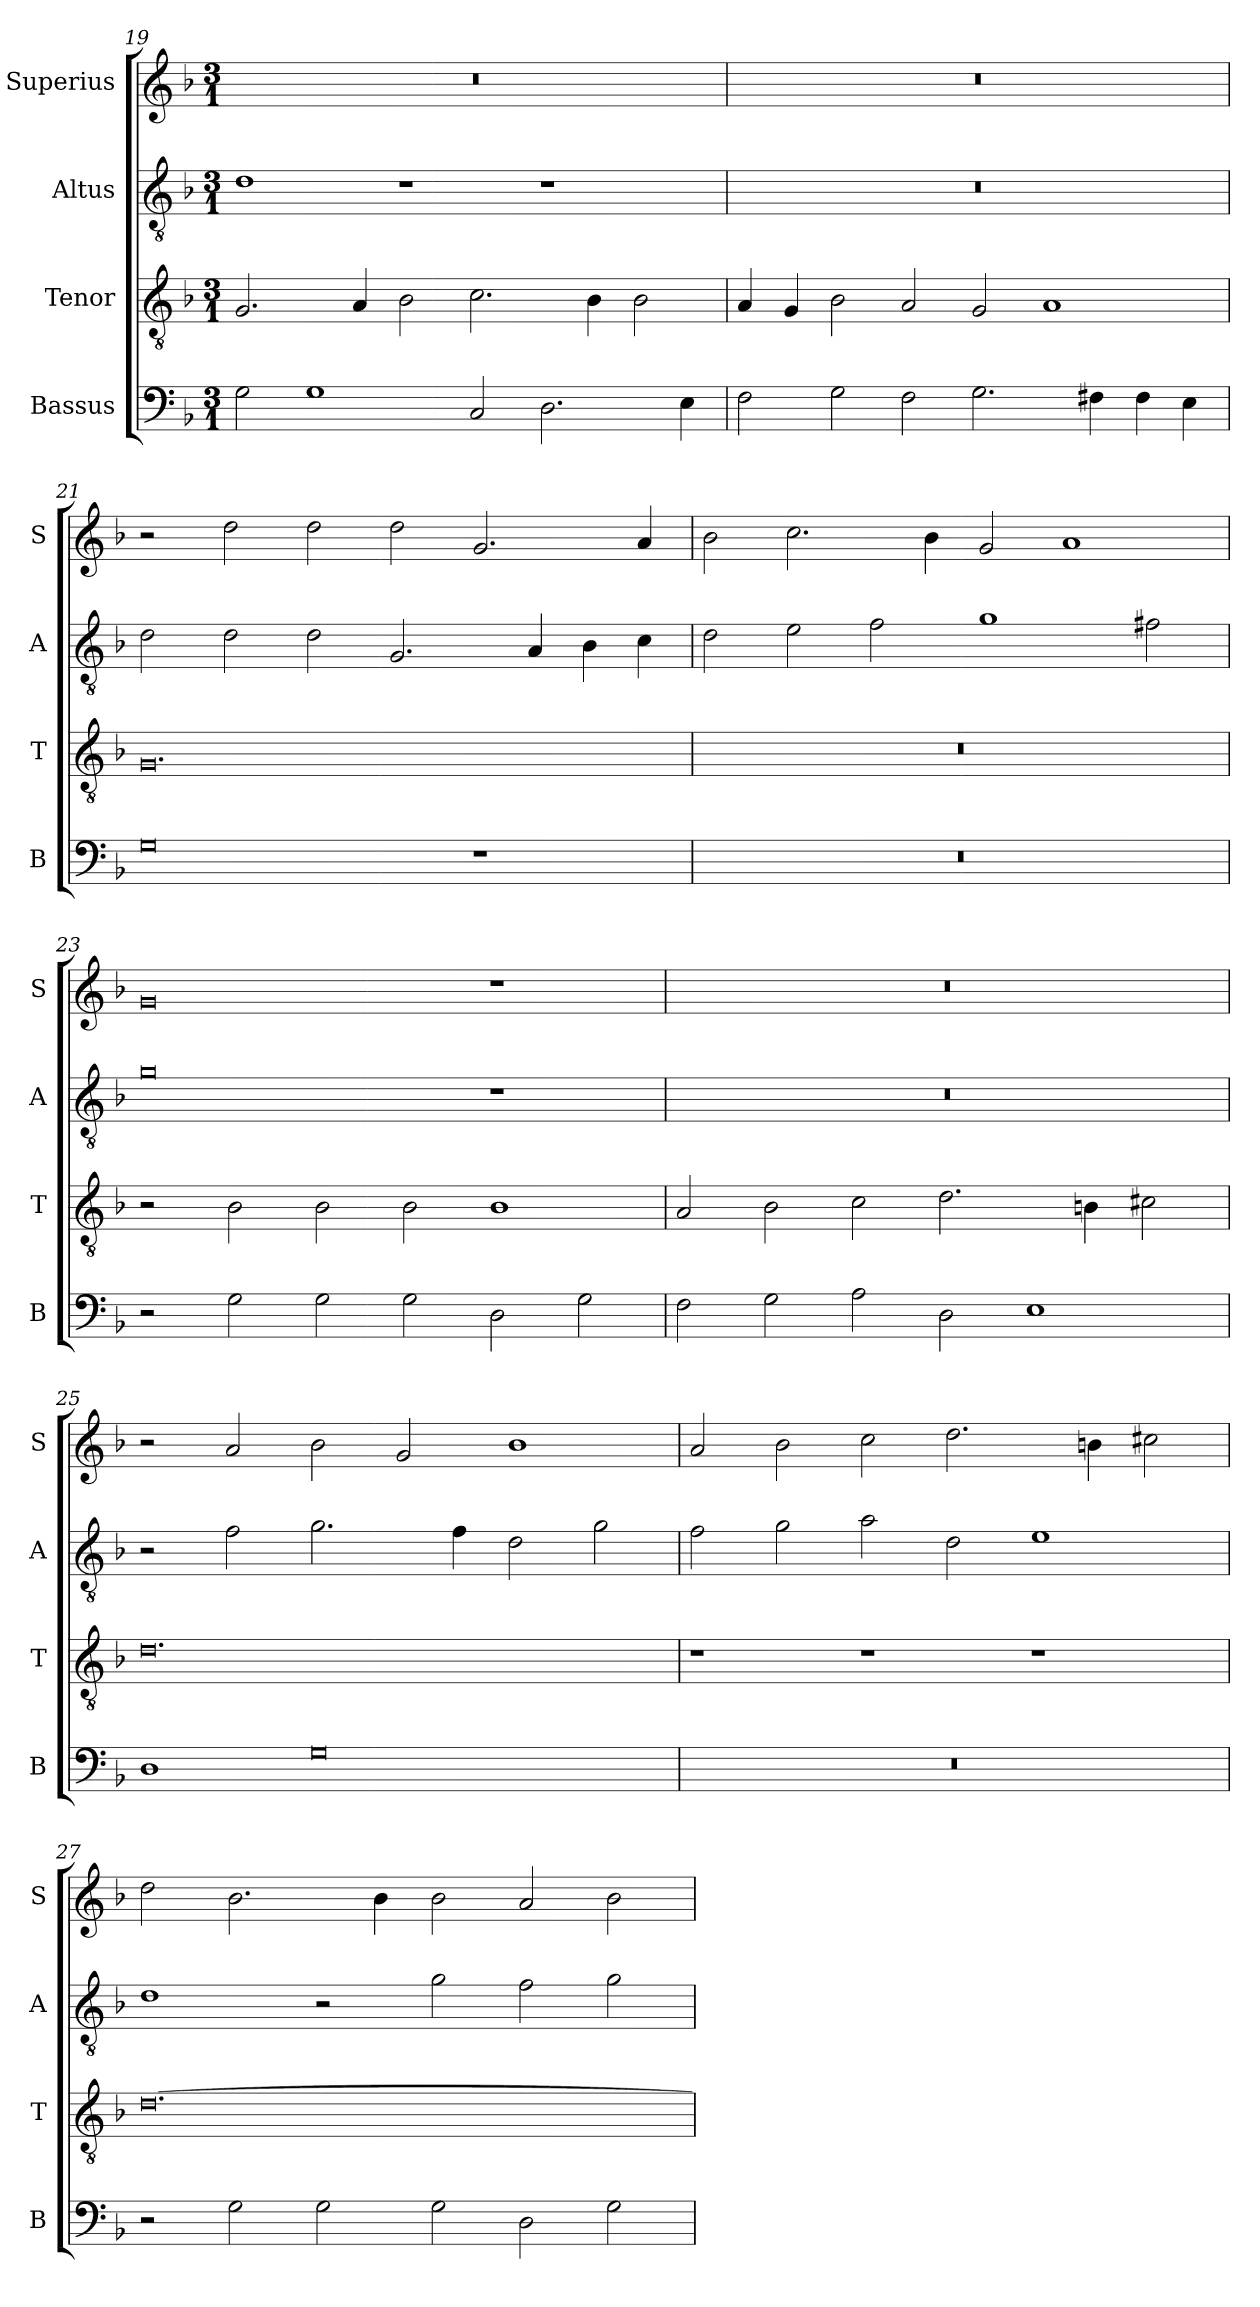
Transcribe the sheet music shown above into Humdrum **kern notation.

**kern	**kern	**kern	**kern
*part4	*part3	*part2	*part1
*staff4	*staff3	*staff2	*staff1
*I"Bassus	*I"Tenor	*I"Altus	*I"Superius
*I'B	*I'T	*I'A	*I'S
*clefF4	*clefGv2	*clefGv2	*clefG2
*k[b-]	*k[b-]	*k[b-]	*k[b-]
*M3/1	*M3/1	*M3/1	*M3/1
=19	=19	=19	=19
2G\	2.G/	1d	0.r
1G	.	.	.
.	4A/	.	.
.	2B-\	1r	.
2C/	2.c\	.	.
2.D\	.	1r	.
.	4B-\	.	.
.	2B-\	.	.
4E\	.	.	.
=20	=20	=20	=20
2F\	4A/	0.r	0.r
.	4G/	.	.
2G\	2B-\	.	.
2F\	2A/	.	.
2.G\	2G/	.	.
.	1A	.	.
4F#X\	.	.	.
4F#\	.	.	.
4E\	.	.	.
=21	=21	=21	=21
0G	0.G	2d\	2r
.	.	2d\	2dd\
.	.	2d\	2dd\
.	.	2.G/	2dd\
1r	.	.	2.g/
.	.	4A/	.
.	.	4B-\	.
.	.	4c\	4a/
=22	=22	=22	=22
0.r	0.r	2d\	2b-\
.	.	2e\	2.cc\
.	.	2f\	.
.	.	.	4b-\
.	.	1g	2g/
.	.	.	1a
.	.	2f#X\	.
=23	=23	=23	=23
2r	2r	0g	0g
2G\	2B-\	.	.
2G\	2B-\	.	.
2G\	2B-\	.	.
2D\	1B-	1r	1r
2G\	.	.	.
=24	=24	=24	=24
2F\	2A/	0.r	0.r
2G\	2B-\	.	.
2A\	2c\	.	.
2D\	2.d\	.	.
1E	.	.	.
.	4Bn\	.	.
.	2c#X\	.	.
=25	=25	=25	=25
1D	0.d	2r	2r
.	.	2f\	2a/
0G	.	2.g\	2b-\
.	.	.	2g/
.	.	4f\	.
.	.	2d\	1b-
.	.	2g\	.
=26	=26	=26	=26
0.r	1r	2f\	2a/
.	.	2g\	2b-\
.	1r	2a\	2cc\
.	.	2d\	2.dd\
.	1r	1e	.
.	.	.	4bn\
.	.	.	2cc#X\
=27	=27	=27	=27
2r	[0.d	1d	2dd\
2G\	.	.	2.b-\
2G\	.	2r	.
.	.	.	4b-\
2G\	.	2g\	2b-\
2D\	.	2f\	2a/
2G\	.	2g\	2b-\
=	=	=	=
*-	*-	*-	*-
